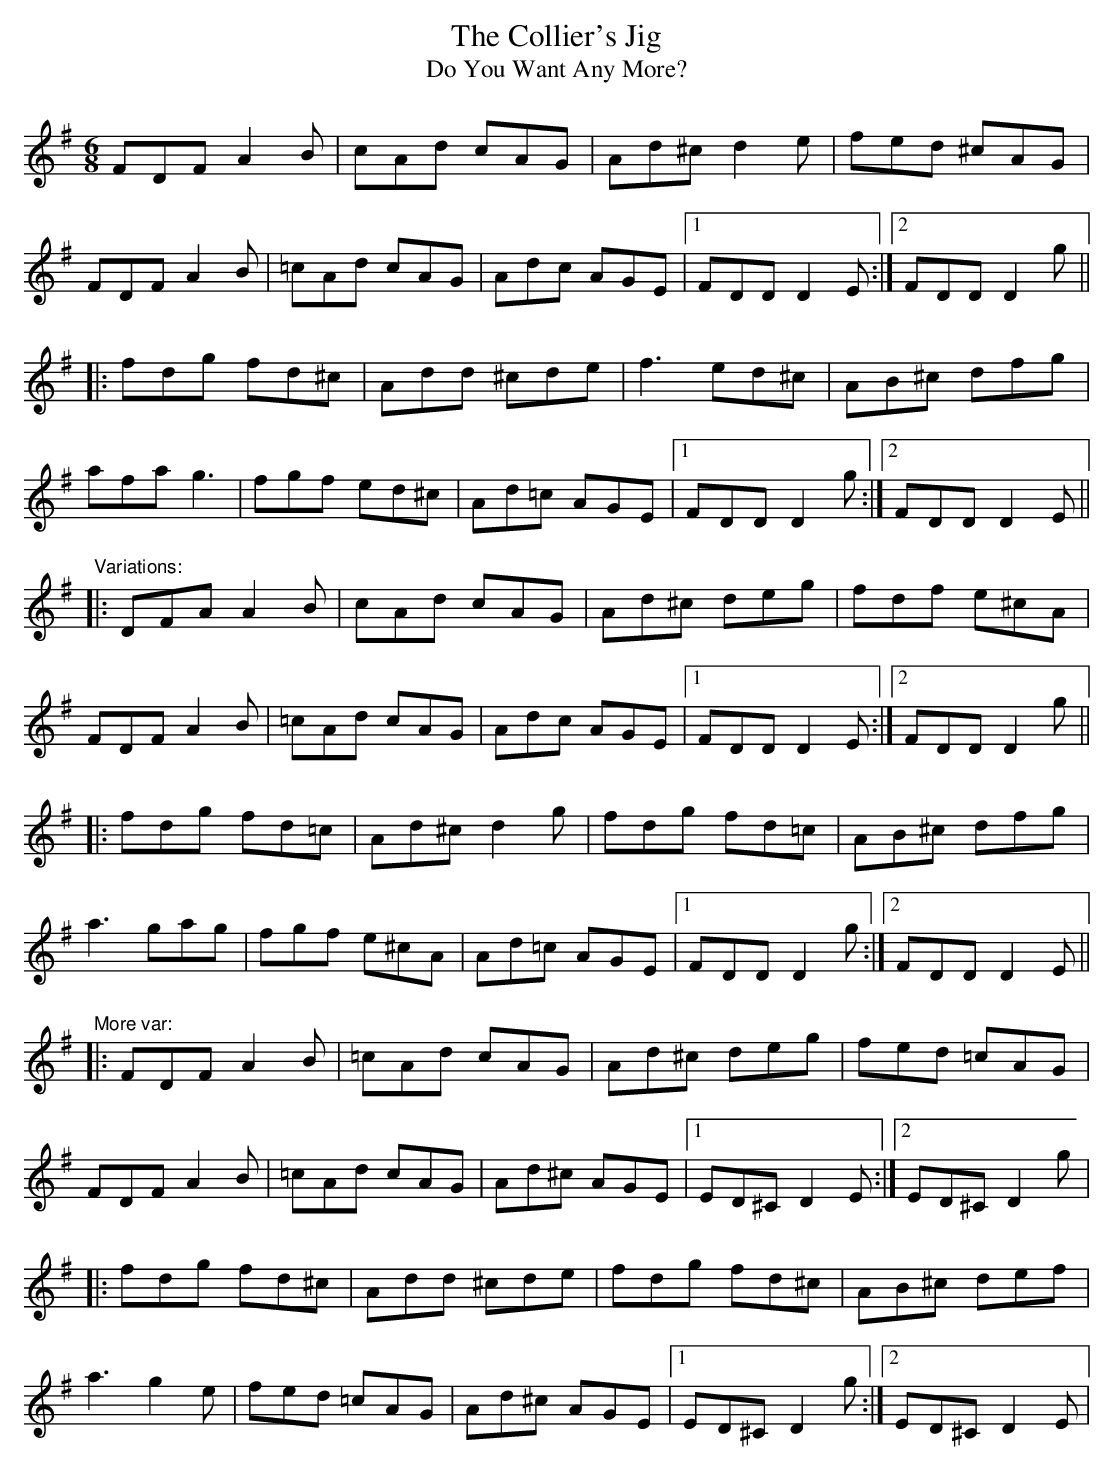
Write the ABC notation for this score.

X:1
T:Collier's Jig, The
T:Do You Want Any More?
M:6/8
K:Dmix
FDF A2B|cAd cAG|Ad^c d2e|fed ^cAG|
FDF A2B|=cAd cAG|Adc AGE|1 FDD D2E:|2 FDD D2g||
|:fdg fd^c|Add ^cde|f3 ed^c|AB^c dfg|
afa g3|fgf ed^c|Ad=c AGE|1 FDD D2g:|2 FDD D2E||
"Variations:"
|:DFA A2B|cAd cAG|Ad^c deg|fdf e^cA|
FDF A2B|=cAd cAG|Adc AGE|1 FDD D2E:|2 FDD D2g||
|:fdg fd=c|Ad^c d2g|fdg fd=c|AB^c dfg|
a3 gag|fgf e^cA|Ad=c AGE|1 FDD D2g:|2 FDD D2E||
"More var:"
|:FDF A2B|=cAd cAG|Ad^c deg|fed =cAG|
FDF A2B|=cAd cAG|Ad^c AGE|1 ED^C D2E:|2 ED^C D2g|
|:fdg fd^c|Add ^cde|fdg fd^c|AB^c def|
a3 g2e|fed =cAG|Ad^c AGE|1 ED^C D2g:|2 ED^C D2E|
